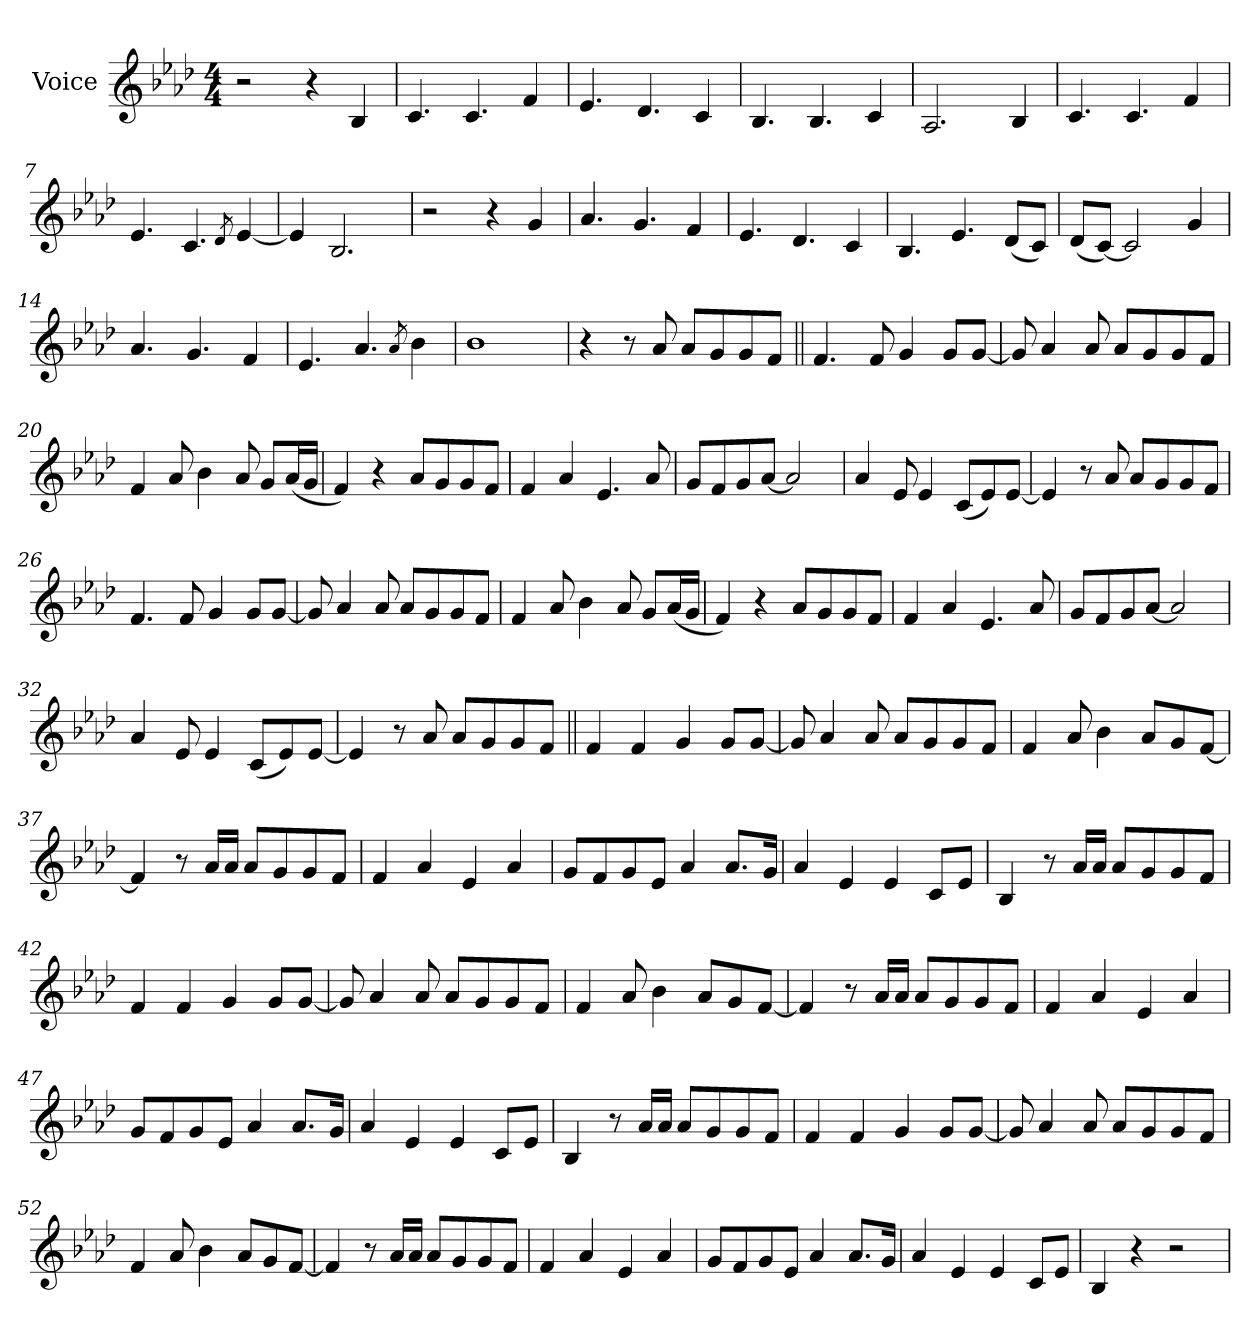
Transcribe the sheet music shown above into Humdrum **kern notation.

**kern
*part1
*staff1
*I"Voice
*I'Vc.
*clefG2
*k[b-e-a-d-]
*M4/4
*MM160
=1
2r
4r
4B-
=2
4.c
4.c
4f
=3
4.e-
4.d-
4c
=4
4.B-
4.B-
4c
=5
2.A-
4B-
=6
4.c
4.c
4f
=7
4.e-
4.c
8qd-
[4e-
=8
4e-]
2.B-
=9
2r
4r
4g
=10
4.a-
4.g
4f
=11
4.e-
4.d-
4c
=12
4.B-
4.e-
(<8d-L
8cJ)
=13
(<8d-L
[8cJ)
2c]
4g
=14
4.a-
4.g
4f
=15
4.e-
4.a-
8qa-
4b-
=16
1b-
=17
4r
8r
8a-
8a-L
8g
8g
8fJ
=18||
4.f
8f
4g
8gL
[8gJ
=19
8g]
4a-
8a-
8a-L
8g
8g
8fJ
=20
4f
8a-
4b-
8a-
8gL
(<16a-L
16gJJ
=21
4f)
4r
8a-L
8g
8g
8fJ
=22
4f
4a-
4.e-
8a-
=23
8gL
8f
8g
[8a-J
2a-]
=24
4a-
8e-
4e-
(<8cL
8e-)
[8e-J
=25
4e-]
8r
8a-
8a-L
8g
8g
8fJ
=26
4.f
8f
4g
8gL
[8gJ
=27
8g]
4a-
8a-
8a-L
8g
8g
8fJ
=28
4f
8a-
4b-
8a-
8gL
(<16a-L
16gJJ
=29
4f)
4r
8a-L
8g
8g
8fJ
=30
4f
4a-
4.e-
8a-
=31
8gL
8f
8g
[8a-J
2a-]
=32
4a-
8e-
4e-
(<8cL
8e-)
[8e-J
=33
4e-]
8r
8a-
8a-L
8g
8g
8fJ
=34||
4f
4f
4g
8gL
[8gJ
=35
8g]
4a-
8a-
8a-L
8g
8g
8fJ
=36
4f
8a-
4b-
8a-L
8g
[8fJ
=37
4f]
8r
16a-LL
16a-JJ
8a-L
8g
8g
8fJ
=38
4f
4a-
4e-
4a-
=39
8gL
8f
8g
8e-J
4a-
8.a-L
16gJk
=40
4a-
4e-
4e-
8cL
8e-J
=41
4B-
8r
16a-LL
16a-JJ
8a-L
8g
8g
8fJ
=42
4f
4f
4g
8gL
[8gJ
=43
8g]
4a-
8a-
8a-L
8g
8g
8fJ
=44
4f
8a-
4b-
8a-L
8g
[8fJ
=45
4f]
8r
16a-LL
16a-JJ
8a-L
8g
8g
8fJ
=46
4f
4a-
4e-
4a-
=47
8gL
8f
8g
8e-J
4a-
8.a-L
16gJk
=48
4a-
4e-
4e-
8cL
8e-J
=49
4B-
8r
16a-LL
16a-JJ
8a-L
8g
8g
8fJ
=50
4f
4f
4g
8gL
[8gJ
=51
8g]
4a-
8a-
8a-L
8g
8g
8fJ
=52
4f
8a-
4b-
8a-L
8g
[8fJ
=53
4f]
8r
16a-LL
16a-JJ
8a-L
8g
8g
8fJ
=54
4f
4a-
4e-
4a-
=55
8gL
8f
8g
8e-J
4a-
8.a-L
16gJk
=56
4a-
4e-
4e-
8cL
8e-J
=57
4B-
4r
2r
=
*-
